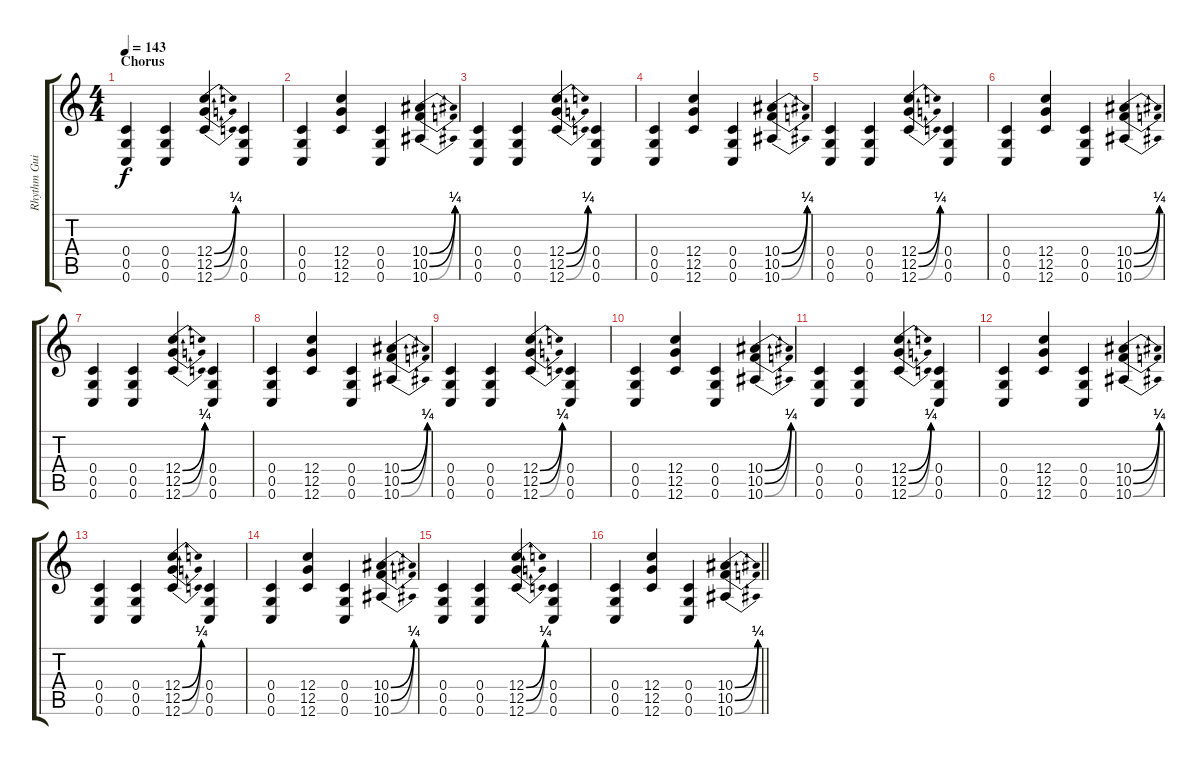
\track ("Rhythm Guitar (John 5)" "Rhythm Gui") {instrument distortionguitar}
\staff {score tabs}
\tuning (D4 A3 F3 C3 G2 C2) {hide}
\ts (4 4)
\section ("" "Chorus")
\tempo 143
\clef g2
\ks c
(0.4 0.5 0.6).4{dy f volume 14} (0.4 0.5 0.6).4 (12.4{be (bend 0 0 60 1)} 12.5{be (bend 0 0 60 1)} 12.6{be (bend 0 0 60 1)}).4 (0.4 0.5 0.6).4 |
(0.4 0.5 0.6).4 (12.4 12.5 12.6).4 (0.4 0.5 0.6).4 (10.4{be (bend 0 0 60 1)} 10.5{be (bend 0 0 60 1)} 10.6{be (bend 0 0 60 1)}).4 |
(0.4 0.5 0.6).4 (0.4 0.5 0.6).4 (12.4{be (bend 0 0 60 1)} 12.5{be (bend 0 0 60 1)} 12.6{be (bend 0 0 60 1)}).4 (0.4 0.5 0.6).4 |
(0.4 0.5 0.6).4 (12.4 12.5 12.6).4 (0.4 0.5 0.6).4 (10.4{be (bend 0 0 60 1)} 10.5{be (bend 0 0 60 1)} 10.6{be (bend 0 0 60 1)}).4 |
(0.4 0.5 0.6).4 (0.4 0.5 0.6).4 (12.4{be (bend 0 0 60 1)} 12.5{be (bend 0 0 60 1)} 12.6{be (bend 0 0 60 1)}).4 (0.4 0.5 0.6).4 |
(0.4 0.5 0.6).4 (12.4 12.5 12.6).4 (0.4 0.5 0.6).4 (10.4{be (bend 0 0 60 1)} 10.5{be (bend 0 0 60 1)} 10.6{be (bend 0 0 60 1)}).4 |
(0.4 0.5 0.6).4 (0.4 0.5 0.6).4 (12.4{be (bend 0 0 60 1)} 12.5{be (bend 0 0 60 1)} 12.6{be (bend 0 0 60 1)}).4 (0.4 0.5 0.6).4 |
(0.4 0.5 0.6).4 (12.4 12.5 12.6).4 (0.4 0.5 0.6).4 (10.4{be (bend 0 0 60 1)} 10.5{be (bend 0 0 60 1)} 10.6{be (bend 0 0 60 1)}).4 |
(0.4 0.5 0.6).4 (0.4 0.5 0.6).4 (12.4{be (bend 0 0 60 1)} 12.5{be (bend 0 0 60 1)} 12.6{be (bend 0 0 60 1)}).4 (0.4 0.5 0.6).4 |
(0.4 0.5 0.6).4 (12.4 12.5 12.6).4 (0.4 0.5 0.6).4 (10.4{be (bend 0 0 60 1)} 10.5{be (bend 0 0 60 1)} 10.6{be (bend 0 0 60 1)}).4 |
(0.4 0.5 0.6).4 (0.4 0.5 0.6).4 (12.4{be (bend 0 0 60 1)} 12.5{be (bend 0 0 60 1)} 12.6{be (bend 0 0 60 1)}).4 (0.4 0.5 0.6).4 |
(0.4 0.5 0.6).4 (12.4 12.5 12.6).4 (0.4 0.5 0.6).4 (10.4{be (bend 0 0 60 1)} 10.5{be (bend 0 0 60 1)} 10.6{be (bend 0 0 60 1)}).4 |
(0.4 0.5 0.6).4 (0.4 0.5 0.6).4 (12.4{be (bend 0 0 60 1)} 12.5{be (bend 0 0 60 1)} 12.6{be (bend 0 0 60 1)}).4 (0.4 0.5 0.6).4 |
(0.4 0.5 0.6).4 (12.4 12.5 12.6).4 (0.4 0.5 0.6).4 (10.4{be (bend 0 0 60 1)} 10.5{be (bend 0 0 60 1)} 10.6{be (bend 0 0 60 1)}).4 |
(0.4 0.5 0.6).4 (0.4 0.5 0.6).4 (12.4{be (bend 0 0 60 1)} 12.5{be (bend 0 0 60 1)} 12.6{be (bend 0 0 60 1)}).4 (0.4 0.5 0.6).4 |
\barLineRight lightlight
(0.4 0.5 0.6).4 (12.4 12.5 12.6).4 (0.4 0.5 0.6).4 (10.4{be (bend 0 0 60 1)} 10.5{be (bend 0 0 60 1)} 10.6{be (bend 0 0 60 1)}).4
